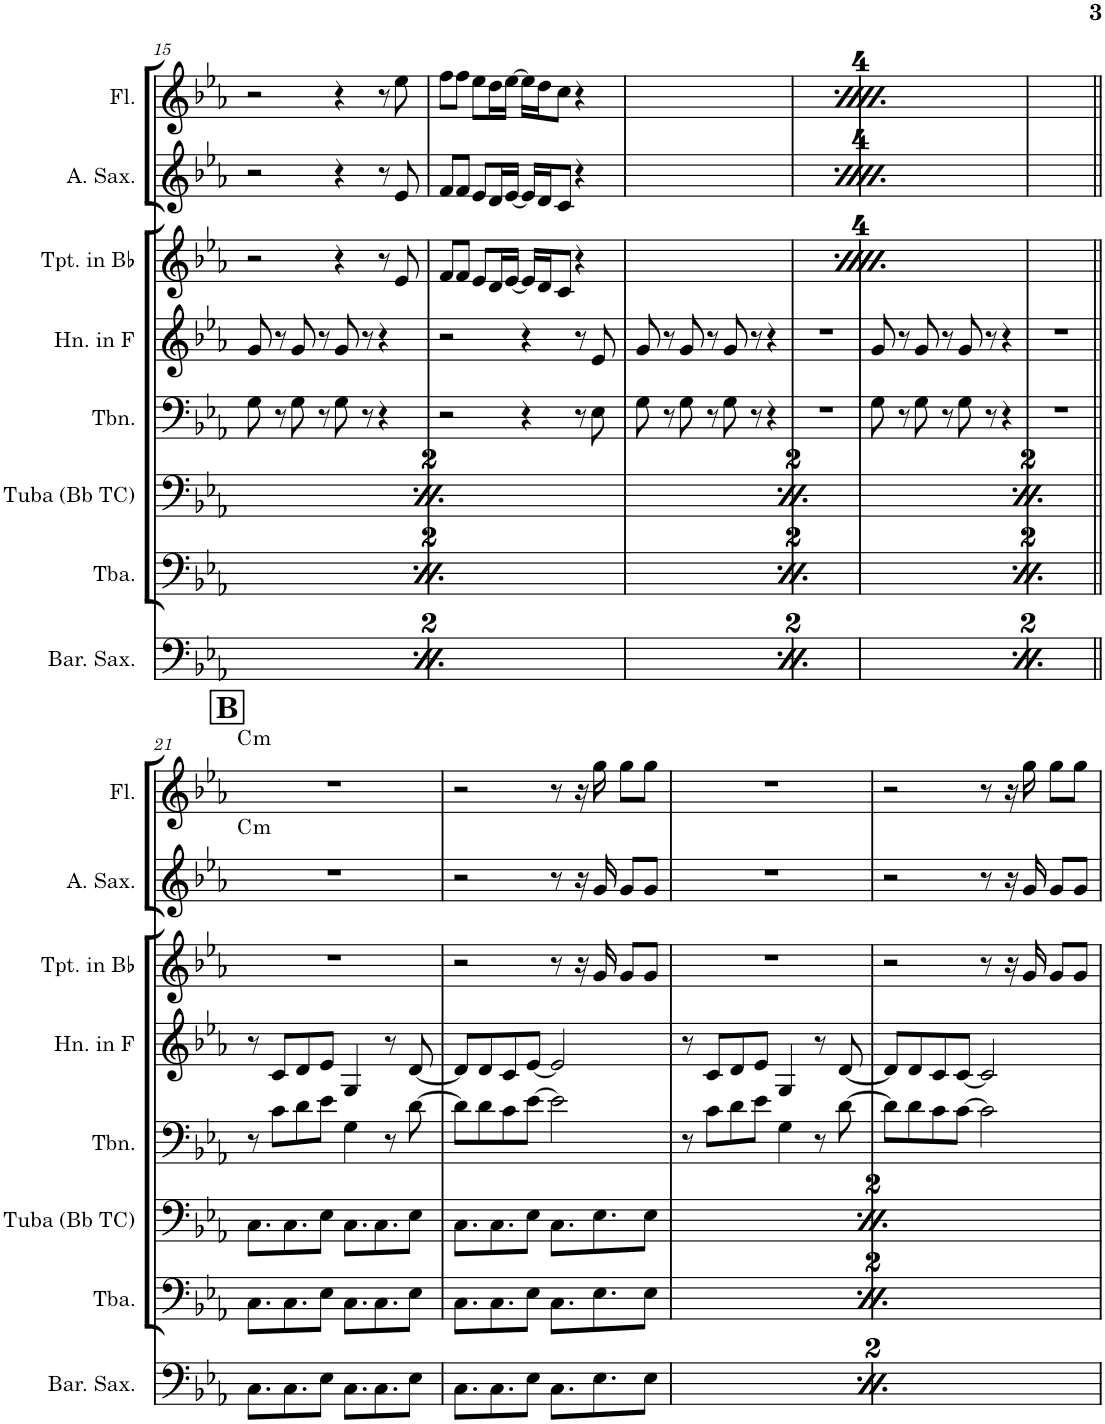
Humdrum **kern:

**kern	**kern	**kern	**kern	**kern	**kern	**kern	**harte	**kern	**harte
*part8	*part7	*part6	*part5	*part4	*part3	*part2	*part2	*part1	*part1
*staff8	*staff7	*staff6	*staff5	*staff4	*staff3	*staff2	*	*staff1	*
*I"Baritone Saxophone	*I"Tuba	*I"Tuba (Bb treble)	*I"Trombone	*I"Horn in F	*I"Trumpet in Bb	*I"Alto Saxophone	*	*I"Flute	*
*I'Bar. Sax.	*I'Tba.	*	*I'Tbn.	*I'Hn. in F	*I'Tpt. in Bb	*I'A. Sax.	*	*I'Fl.	*
!!LO:PB:g=z
*clefF4	*clefF4	*clefF4	*clefF4	*clefG2	*clefG2	*clefG2	*	*clefG2	*
*Trd12c21	*	*	*	*Trd4c7	*Trd1c2	*Trd5c9	*	*	*
*k[b-e-a-]	*k[b-e-a-]	*k[b-e-a-]	*k[b-e-a-]	*k[b-e-a-]	*k[b-e-a-]	*k[b-e-a-]	*	*k[b-e-a-]	*
*M4/4	*M4/4	*M4/4	*M4/4	*M4/4	*M4/4	*M4/4	*	*M4/4	*
=15	=15	=15	=15	=15	=15	=15	=15	=15	=15
8.C\L	8.C\L	8.C\L	8G\	8g/	2r	2r	.	2r	.
.	.	.	8r	8r	.	.	.	.	.
8.C\	8.C\	8.C\	.	.	.	.	.	.	.
.	.	.	8G\	8g/	.	.	.	.	.
8E-\J	8E-\J	8E-\J	8r	8r	.	.	.	.	.
8.C\L	8.C\L	8.C\L	8G\	8g/	4r	4r	.	4r	.
.	.	.	8r	8r	.	.	.	.	.
8.C\	8.C\	8.C\	.	.	.	.	.	.	.
.	.	.	4r	4r	8r	8r	.	8r	.
8E-\J	8E-\J	8E-\J	.	.	8e-/	8e-/	.	8ee-\	.
=16	=16	=16	=16	=16	=16	=16	=16	=16	=16
8.C\L	8.C\L	8.C\L	2r	2r	8f/L	8f/L	.	8ff\L	.
.	.	.	.	.	8f/J	8f/J	.	8ff\J	.
8.C\	8.C\	8.C\	.	.	.	.	.	.	.
.	.	.	.	.	8e-/L	8e-/L	.	8ee-\L	.
8E-\J	8E-\J	8E-\J	.	.	16d/L	16d/L	.	16dd\L	.
.	.	.	.	.	[16e-/JJ	[16e-/JJ	.	[16ee-\JJ	.
8.C\L	8.C\L	8.C\L	4r	4r	16e-/LL]	16e-/LL]	.	16ee-\LL]	.
.	.	.	.	.	16d/J	16d/J	.	16dd\J	.
.	.	.	.	.	8c/J	8c/J	.	8cc\J	.
8.E-\	8.E-\	8.E-\	.	.	.	.	.	.	.
.	.	.	8r	8r	4r	4r	.	4r	.
8E-\J	8E-\J	8E-\J	8E-\	8e-/	.	.	.	.	.
!!LO:REH:place=s1:a:B:cj:fs=14:t=A
=17	=17	=17	=17	=17	=17	=17	=17	=17	=17
8.C\L	8.C\L	8.C\L	8G\	8g/	2r	2r	.	2r	.
.	.	.	8r	8r	.	.	.	.	.
8.C\	8.C\	8.C\	.	.	.	.	.	.	.
.	.	.	8G\	8g/	.	.	.	.	.
8E-\J	8E-\J	8E-\J	8r	8r	.	.	.	.	.
8.C\L	8.C\L	8.C\L	8G\	8g/	4r	4r	.	4r	.
.	.	.	8r	8r	.	.	.	.	.
8.C\	8.C\	8.C\	.	.	.	.	.	.	.
.	.	.	4r	4r	8r	8r	.	8r	.
8E-\J	8E-\J	8E-\J	.	.	8e-/	8e-/	.	8ee-\	.
=18	=18	=18	=18	=18	=18	=18	=18	=18	=18
8.C\L	8.C\L	8.C\L	1r	1r	8f/L	8f/L	.	8ff\L	.
.	.	.	.	.	8f/	8f/	.	8ff\	.
8.C\	8.C\	8.C\	.	.	.	.	.	.	.
.	.	.	.	.	8a-/	8a-/	.	8aa-\	.
8E-\J	8E-\J	8E-\J	.	.	8f/J	8f/J	.	8ff\J	.
8.C\L	8.C\L	8.C\L	.	.	8g/	8g/	.	8gg\	.
.	.	.	.	.	8r	8r	.	8r	.
8.E-\	8.E-\	8.E-\	.	.	.	.	.	.	.
.	.	.	.	.	4r	4r	.	4r	.
8E-\J	8E-\J	8E-\J	.	.	.	.	.	.	.
=19	=19	=19	=19	=19	=19	=19	=19	=19	=19
8.C\L	8.C\L	8.C\L	8G\	8g/	2r	2r	.	2r	.
.	.	.	8r	8r	.	.	.	.	.
8.C\	8.C\	8.C\	.	.	.	.	.	.	.
.	.	.	8G\	8g/	.	.	.	.	.
8E-\J	8E-\J	8E-\J	8r	8r	.	.	.	.	.
8.C\L	8.C\L	8.C\L	8G\	8g/	4r	4r	.	4r	.
.	.	.	8r	8r	.	.	.	.	.
8.C\	8.C\	8.C\	.	.	.	.	.	.	.
.	.	.	4r	4r	8r	8r	.	8r	.
8E-\J	8E-\J	8E-\J	.	.	8e-/	8e-/	.	8ee-\	.
=20	=20	=20	=20	=20	=20	=20	=20	=20	=20
8.C\L	8.C\L	8.C\L	1r	1r	8f/L	8f/L	.	8ff\L	.
.	.	.	.	.	8f/J	8f/J	.	8ff\J	.
8.C\	8.C\	8.C\	.	.	.	.	.	.	.
.	.	.	.	.	8e-/L	8e-/L	.	8ee-\L	.
8E-\J	8E-\J	8E-\J	.	.	16d/L	16d/L	.	16dd\L	.
.	.	.	.	.	[16e-/JJ	[16e-/JJ	.	[16ee-\JJ	.
8.C\L	8.C\L	8.C\L	.	.	16e-/LL]	16e-/LL]	.	16ee-\LL]	.
.	.	.	.	.	16d/J	16d/J	.	16dd\J	.
.	.	.	.	.	8c/J	8c/J	.	8cc\J	.
8.E-\	8.E-\	8.E-\	.	.	.	.	.	.	.
.	.	.	.	.	4r	4r	.	4r	.
8E-\J	8E-\J	8E-\J	.	.	.	.	.	.	.
!!LO:LB:g=z
!!LO:REH:place=s1:a:B:cj:fs=14:t=B
=21||	=21||	=21||	=21||	=21||	=21||	=21||	=21||	=21||	=21||
!	!	!	!	!	!	!	!LO:H:kt=m	!	!LO:H:kt=m
8.C\L	8.C\L	8.C\L	8r	8r	1r	1r	C:min	1r	C:min
.	.	.	8c\L	8c/L	.	.	.	.	.
8.C\	8.C\	8.C\	.	.	.	.	.	.	.
.	.	.	8d\	8d/	.	.	.	.	.
8E-\J	8E-\J	8E-\J	8e-\J	8e-/J	.	.	.	.	.
8.C\L	8.C\L	8.C\L	4G\	4G/	.	.	.	.	.
8.C\	8.C\	8.C\	.	.	.	.	.	.	.
.	.	.	8r	8r	.	.	.	.	.
8E-\J	8E-\J	8E-\J	[8d\	[8d/	.	.	.	.	.
=22	=22	=22	=22	=22	=22	=22	=22	=22	=22
8.C\L	8.C\L	8.C\L	8d\L]	8d/L]	2r	2r	.	2r	.
.	.	.	8d\	8d/	.	.	.	.	.
8.C\	8.C\	8.C\	.	.	.	.	.	.	.
.	.	.	8c\	8c/	.	.	.	.	.
8E-\J	8E-\J	8E-\J	[8e-\J	[8e-/J	.	.	.	.	.
8.C\L	8.C\L	8.C\L	2e-\]	2e-/]	8r	8r	.	8r	.
.	.	.	.	.	16r	16r	.	16r	.
8.E-\	8.E-\	8.E-\	.	.	16g/	16g/	.	16gg\	.
.	.	.	.	.	8g/L	8g/L	.	8gg\L	.
8E-\J	8E-\J	8E-\J	.	.	8g/J	8g/J	.	8gg\J	.
=23	=23	=23	=23	=23	=23	=23	=23	=23	=23
8.C\L	8.C\L	8.C\L	8r	8r	1r	1r	.	1r	.
.	.	.	8c\L	8c/L	.	.	.	.	.
8.C\	8.C\	8.C\	.	.	.	.	.	.	.
.	.	.	8d\	8d/	.	.	.	.	.
8E-\J	8E-\J	8E-\J	8e-\J	8e-/J	.	.	.	.	.
8.C\L	8.C\L	8.C\L	4G\	4G/	.	.	.	.	.
8.C\	8.C\	8.C\	.	.	.	.	.	.	.
.	.	.	8r	8r	.	.	.	.	.
8E-\J	8E-\J	8E-\J	[8d\	[8d/	.	.	.	.	.
=24	=24	=24	=24	=24	=24	=24	=24	=24	=24
8.C\L	8.C\L	8.C\L	8d\L]	8d/L]	2r	2r	.	2r	.
.	.	.	8d\	8d/	.	.	.	.	.
8.C\	8.C\	8.C\	.	.	.	.	.	.	.
.	.	.	8c\	8c/	.	.	.	.	.
8E-\J	8E-\J	8E-\J	[8c\J	[8c/J	.	.	.	.	.
8.C\L	8.C\L	8.C\L	2c\]	2c/]	8r	8r	.	8r	.
.	.	.	.	.	16r	16r	.	16r	.
8.E-\	8.E-\	8.E-\	.	.	16g/	16g/	.	16gg\	.
.	.	.	.	.	8g/L	8g/L	.	8gg\L	.
8E-\J	8E-\J	8E-\J	.	.	8g/J	8g/J	.	8gg\J	.
=	=	=	=	=	=	=	=	=	=
*-	*-	*-	*-	*-	*-	*-	*-	*-	*-
